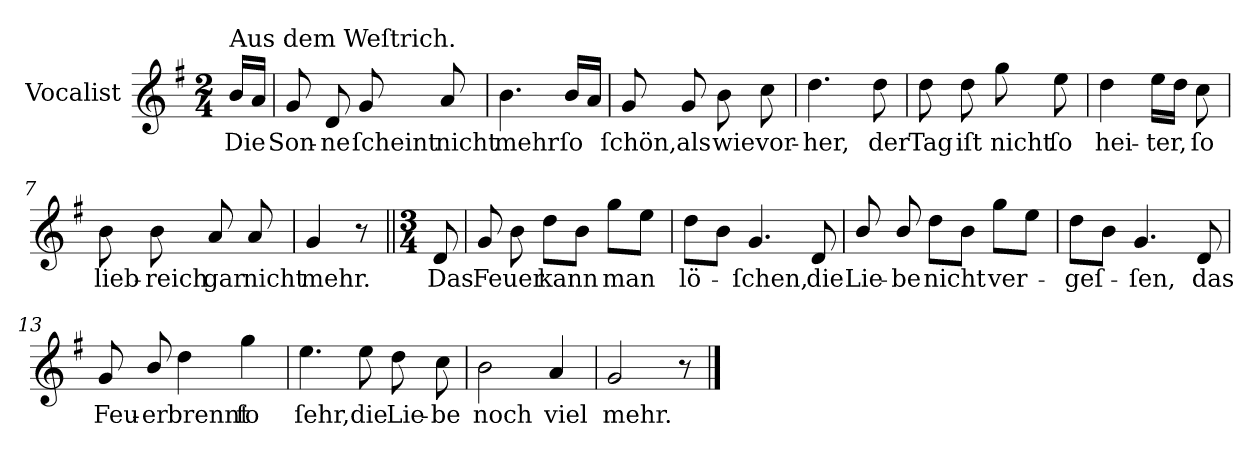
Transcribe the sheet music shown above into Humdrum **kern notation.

**kern	**text
*part1	*part1
*staff1	*staff1
*I"Vocalist	*
*k[f#]	*
*G:	*
*M2/4	*
=	=
!LO:TX:a:t=Aus dem Weſtrich.	!
16bLL	Die
16aJJ	.
=1	=1
8g	Son-
8d	-ne
8g	ſcheint
8a	nicht
=2	=2
4.b	mehr
16bLL	ſo
16aJJ	.
=3	=3
8g	ſchön,
8g	als
8b	wie
8cc	vor-
=4	=4
4.dd	-her,
8dd	der
=5	=5
8dd	Tag
8dd	iſt
8gg	nicht
8ee	ſo
=6	=6
4dd	hei-
16eeLL	-ter,
16ddJJ	.
8cc	ſo
=7	=7
8b	lieb-
8b	-reich
8a	gar
8a	nicht
=8	=8
4g	mehr.
8r	.
=||	=||
*M3/4	*
8d	Das
=9	=9
8g	Feuer
8b	.
8ddL	kann
8bJ	.
8ggL	man
8eeJ	.
=10	=10
8ddL	lö-
8bJ	.
4.g	-ſchen,
8d	die
=11	=11
8b/	Lie-
8b/	-be
8ddL	nicht
8bJ	.
8ggL	ver-
8eeJ	.
=12	=12
8ddL	-geſ-
8bJ	.
4.g	-ſen,
8d	das
=13	=13
8g	Feu-
8b/	-er
4dd	brennt
4gg	ſo
=14	=14
4.ee	ſehr,
8ee	die
8dd	Lie-
8cc	-be
=15	=15
2b	noch
4a	viel
=16	=16
2g	mehr.
8r	.
==	==
*-	*-
